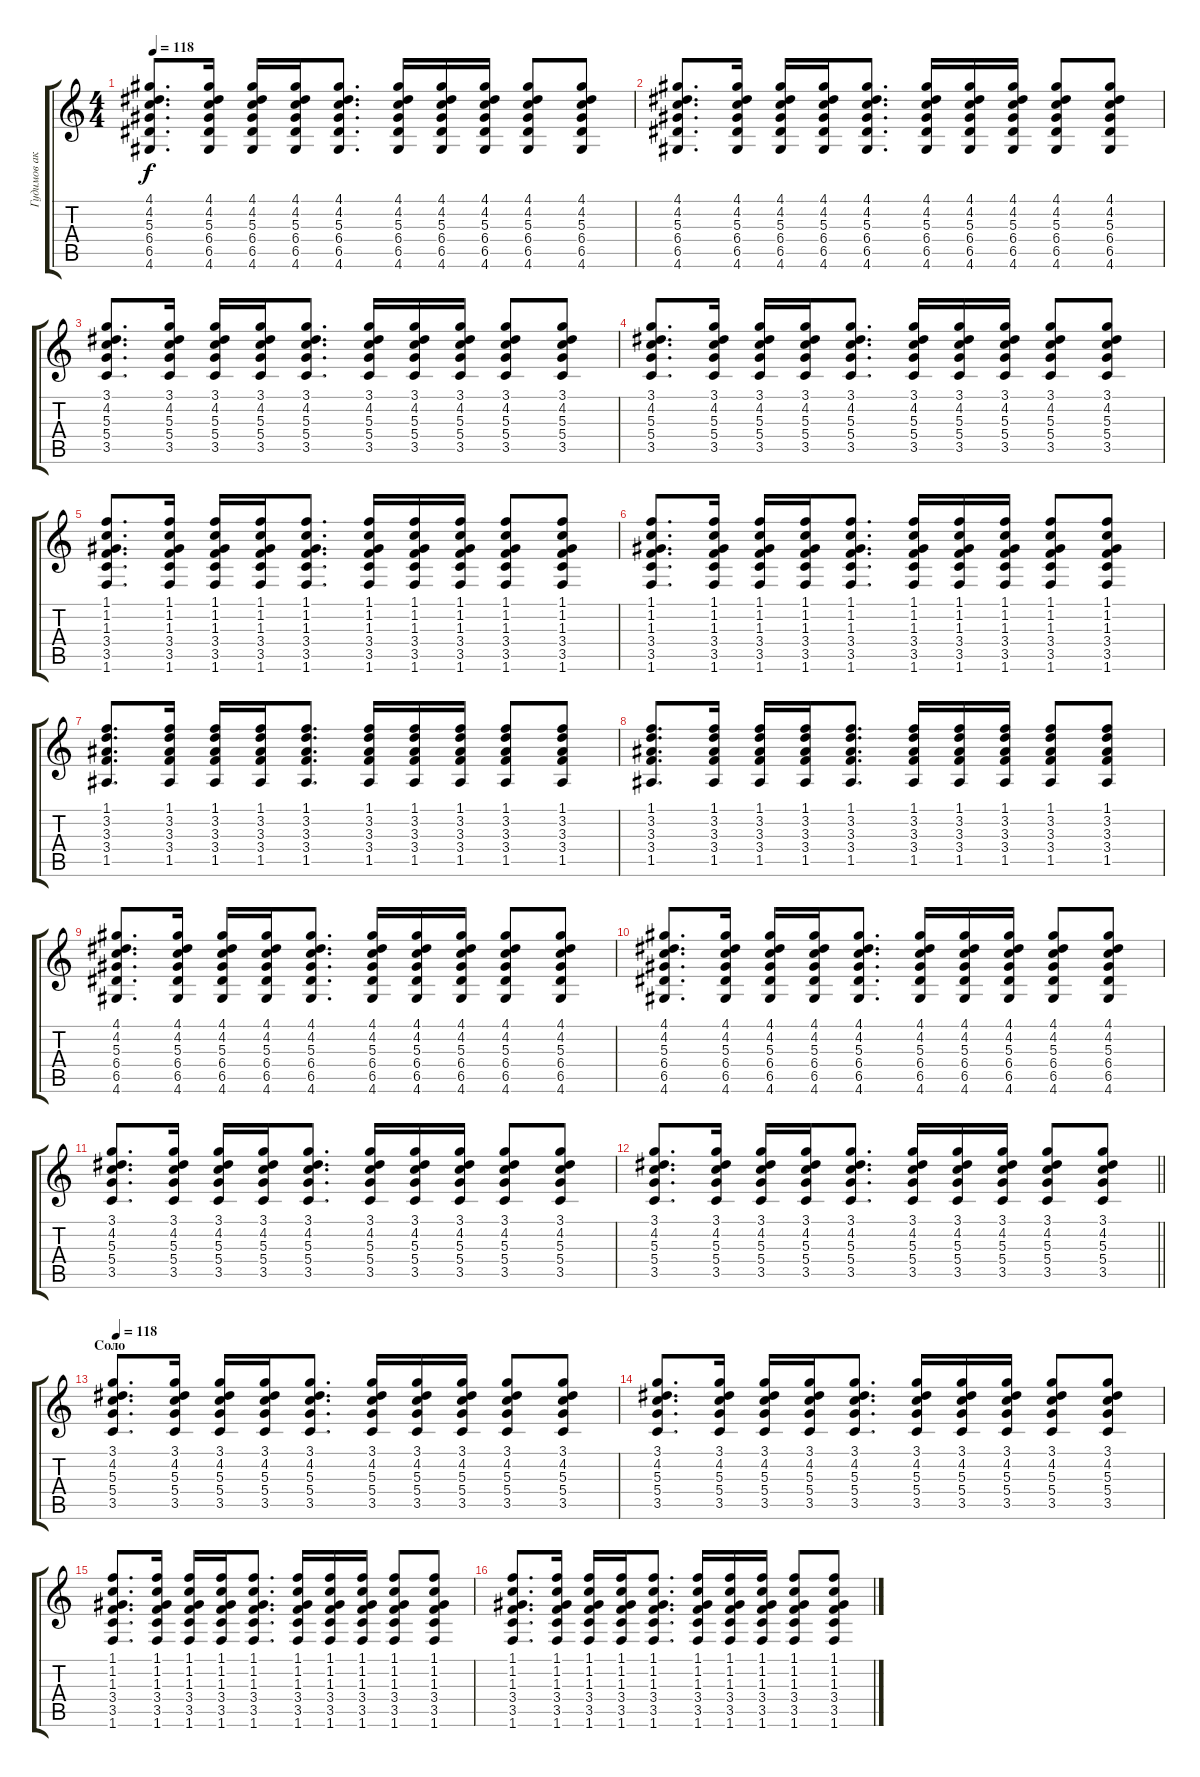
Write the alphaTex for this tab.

\track ("Гудимов аккорды" "Гудимов ак") {instrument acousticguitarsteel}
\staff {score tabs}
\tuning (E4 B3 G3 D3 A2 E2) {hide}
\ts (4 4)
\tempo 118
\clef g2
\ks c
(4.1 4.2 5.3 6.4 6.5 4.6).8{d dy f} (4.1 4.2 5.3 6.4 6.5 4.6).16 (4.1 4.2 5.3 6.4 6.5 4.6).16 (4.1 4.2 5.3 6.4 6.5 4.6).16 (4.1 4.2 5.3 6.4 6.5 4.6).8{d} (4.1 4.2 5.3 6.4 6.5 4.6).16 (4.1 4.2 5.3 6.4 6.5 4.6).16 (4.1 4.2 5.3 6.4 6.5 4.6).16 (4.1 4.2 5.3 6.4 6.5 4.6).8 (4.1 4.2 5.3 6.4 6.5 4.6).8 |
(4.1 4.2 5.3 6.4 6.5 4.6).8{d} (4.1 4.2 5.3 6.4 6.5 4.6).16 (4.1 4.2 5.3 6.4 6.5 4.6).16 (4.1 4.2 5.3 6.4 6.5 4.6).16 (4.1 4.2 5.3 6.4 6.5 4.6).8{d} (4.1 4.2 5.3 6.4 6.5 4.6).16 (4.1 4.2 5.3 6.4 6.5 4.6).16 (4.1 4.2 5.3 6.4 6.5 4.6).16 (4.1 4.2 5.3 6.4 6.5 4.6).8 (4.1 4.2 5.3 6.4 6.5 4.6).8 |
(3.1 4.2 5.3 5.4 3.5).8{d} (3.1 4.2 5.3 5.4 3.5).16 (3.1 4.2 5.3 5.4 3.5).16 (3.1 4.2 5.3 5.4 3.5).16 (3.1 4.2 5.3 5.4 3.5).8{d} (3.1 4.2 5.3 5.4 3.5).16 (3.1 4.2 5.3 5.4 3.5).16 (3.1 4.2 5.3 5.4 3.5).16 (3.1 4.2 5.3 5.4 3.5).8 (3.1 4.2 5.3 5.4 3.5).8 |
(3.1 4.2 5.3 5.4 3.5).8{d} (3.1 4.2 5.3 5.4 3.5).16 (3.1 4.2 5.3 5.4 3.5).16 (3.1 4.2 5.3 5.4 3.5).16 (3.1 4.2 5.3 5.4 3.5).8{d} (3.1 4.2 5.3 5.4 3.5).16 (3.1 4.2 5.3 5.4 3.5).16 (3.1 4.2 5.3 5.4 3.5).16 (3.1 4.2 5.3 5.4 3.5).8 (3.1 4.2 5.3 5.4 3.5).8 |
(1.1 1.2 1.3 3.4 3.5 1.6).8{d} (1.1 1.2 1.3 3.4 3.5 1.6).16 (1.1 1.2 1.3 3.4 3.5 1.6).16 (1.1 1.2 1.3 3.4 3.5 1.6).16 (1.1 1.2 1.3 3.4 3.5 1.6).8{d} (1.1 1.2 1.3 3.4 3.5 1.6).16 (1.1 1.2 1.3 3.4 3.5 1.6).16 (1.1 1.2 1.3 3.4 3.5 1.6).16 (1.1 1.2 1.3 3.4 3.5 1.6).8 (1.1 1.2 1.3 3.4 3.5 1.6).8 |
(1.1 1.2 1.3 3.4 3.5 1.6).8{d} (1.1 1.2 1.3 3.4 3.5 1.6).16 (1.1 1.2 1.3 3.4 3.5 1.6).16 (1.1 1.2 1.3 3.4 3.5 1.6).16 (1.1 1.2 1.3 3.4 3.5 1.6).8{d} (1.1 1.2 1.3 3.4 3.5 1.6).16 (1.1 1.2 1.3 3.4 3.5 1.6).16 (1.1 1.2 1.3 3.4 3.5 1.6).16 (1.1 1.2 1.3 3.4 3.5 1.6).8 (1.1 1.2 1.3 3.4 3.5 1.6).8 |
(1.1 3.2 3.3 3.4 1.5).8{d} (1.1 3.2 3.3 3.4 1.5).16 (1.1 3.2 3.3 3.4 1.5).16 (1.1 3.2 3.3 3.4 1.5).16 (1.1 3.2 3.3 3.4 1.5).8{d} (1.1 3.2 3.3 3.4 1.5).16 (1.1 3.2 3.3 3.4 1.5).16 (1.1 3.2 3.3 3.4 1.5).16 (1.1 3.2 3.3 3.4 1.5).8 (1.1 3.2 3.3 3.4 1.5).8 |
(1.1 3.2 3.3 3.4 1.5).8{d} (1.1 3.2 3.3 3.4 1.5).16 (1.1 3.2 3.3 3.4 1.5).16 (1.1 3.2 3.3 3.4 1.5).16 (1.1 3.2 3.3 3.4 1.5).8{d} (1.1 3.2 3.3 3.4 1.5).16 (1.1 3.2 3.3 3.4 1.5).16 (1.1 3.2 3.3 3.4 1.5).16 (1.1 3.2 3.3 3.4 1.5).8 (1.1 3.2 3.3 3.4 1.5).8 |
(4.1 4.2 5.3 6.4 6.5 4.6).8{d} (4.1 4.2 5.3 6.4 6.5 4.6).16 (4.1 4.2 5.3 6.4 6.5 4.6).16 (4.1 4.2 5.3 6.4 6.5 4.6).16 (4.1 4.2 5.3 6.4 6.5 4.6).8{d} (4.1 4.2 5.3 6.4 6.5 4.6).16 (4.1 4.2 5.3 6.4 6.5 4.6).16 (4.1 4.2 5.3 6.4 6.5 4.6).16 (4.1 4.2 5.3 6.4 6.5 4.6).8 (4.1 4.2 5.3 6.4 6.5 4.6).8 |
(4.1 4.2 5.3 6.4 6.5 4.6).8{d} (4.1 4.2 5.3 6.4 6.5 4.6).16 (4.1 4.2 5.3 6.4 6.5 4.6).16 (4.1 4.2 5.3 6.4 6.5 4.6).16 (4.1 4.2 5.3 6.4 6.5 4.6).8{d} (4.1 4.2 5.3 6.4 6.5 4.6).16 (4.1 4.2 5.3 6.4 6.5 4.6).16 (4.1 4.2 5.3 6.4 6.5 4.6).16 (4.1 4.2 5.3 6.4 6.5 4.6).8 (4.1 4.2 5.3 6.4 6.5 4.6).8 |
(3.1 4.2 5.3 5.4 3.5).8{d} (3.1 4.2 5.3 5.4 3.5).16 (3.1 4.2 5.3 5.4 3.5).16 (3.1 4.2 5.3 5.4 3.5).16 (3.1 4.2 5.3 5.4 3.5).8{d} (3.1 4.2 5.3 5.4 3.5).16 (3.1 4.2 5.3 5.4 3.5).16 (3.1 4.2 5.3 5.4 3.5).16 (3.1 4.2 5.3 5.4 3.5).8 (3.1 4.2 5.3 5.4 3.5).8 |
\barLineRight lightlight
(3.1 4.2 5.3 5.4 3.5).8{d} (3.1 4.2 5.3 5.4 3.5).16 (3.1 4.2 5.3 5.4 3.5).16 (3.1 4.2 5.3 5.4 3.5).16 (3.1 4.2 5.3 5.4 3.5).8{d} (3.1 4.2 5.3 5.4 3.5).16 (3.1 4.2 5.3 5.4 3.5).16 (3.1 4.2 5.3 5.4 3.5).16 (3.1 4.2 5.3 5.4 3.5).8 (3.1 4.2 5.3 5.4 3.5).8 |
\section ("" "Соло")
\tempo 118
(3.1 4.2 5.3 5.4 3.5).8{d} (3.1 4.2 5.3 5.4 3.5).16 (3.1 4.2 5.3 5.4 3.5).16 (3.1 4.2 5.3 5.4 3.5).16 (3.1 4.2 5.3 5.4 3.5).8{d} (3.1 4.2 5.3 5.4 3.5).16 (3.1 4.2 5.3 5.4 3.5).16 (3.1 4.2 5.3 5.4 3.5).16 (3.1 4.2 5.3 5.4 3.5).8 (3.1 4.2 5.3 5.4 3.5).8 |
(3.1 4.2 5.3 5.4 3.5).8{d} (3.1 4.2 5.3 5.4 3.5).16 (3.1 4.2 5.3 5.4 3.5).16 (3.1 4.2 5.3 5.4 3.5).16 (3.1 4.2 5.3 5.4 3.5).8{d} (3.1 4.2 5.3 5.4 3.5).16 (3.1 4.2 5.3 5.4 3.5).16 (3.1 4.2 5.3 5.4 3.5).16 (3.1 4.2 5.3 5.4 3.5).8 (3.1 4.2 5.3 5.4 3.5).8 |
(1.1 1.2 1.3 3.4 3.5 1.6).8{d} (1.1 1.2 1.3 3.4 3.5 1.6).16 (1.1 1.2 1.3 3.4 3.5 1.6).16 (1.1 1.2 1.3 3.4 3.5 1.6).16 (1.1 1.2 1.3 3.4 3.5 1.6).8{d} (1.1 1.2 1.3 3.4 3.5 1.6).16 (1.1 1.2 1.3 3.4 3.5 1.6).16 (1.1 1.2 1.3 3.4 3.5 1.6).16 (1.1 1.2 1.3 3.4 3.5 1.6).8 (1.1 1.2 1.3 3.4 3.5 1.6).8 |
(1.1 1.2 1.3 3.4 3.5 1.6).8{d} (1.1 1.2 1.3 3.4 3.5 1.6).16 (1.1 1.2 1.3 3.4 3.5 1.6).16 (1.1 1.2 1.3 3.4 3.5 1.6).16 (1.1 1.2 1.3 3.4 3.5 1.6).8{d} (1.1 1.2 1.3 3.4 3.5 1.6).16 (1.1 1.2 1.3 3.4 3.5 1.6).16 (1.1 1.2 1.3 3.4 3.5 1.6).16 (1.1 1.2 1.3 3.4 3.5 1.6).8 (1.1 1.2 1.3 3.4 3.5 1.6).8
